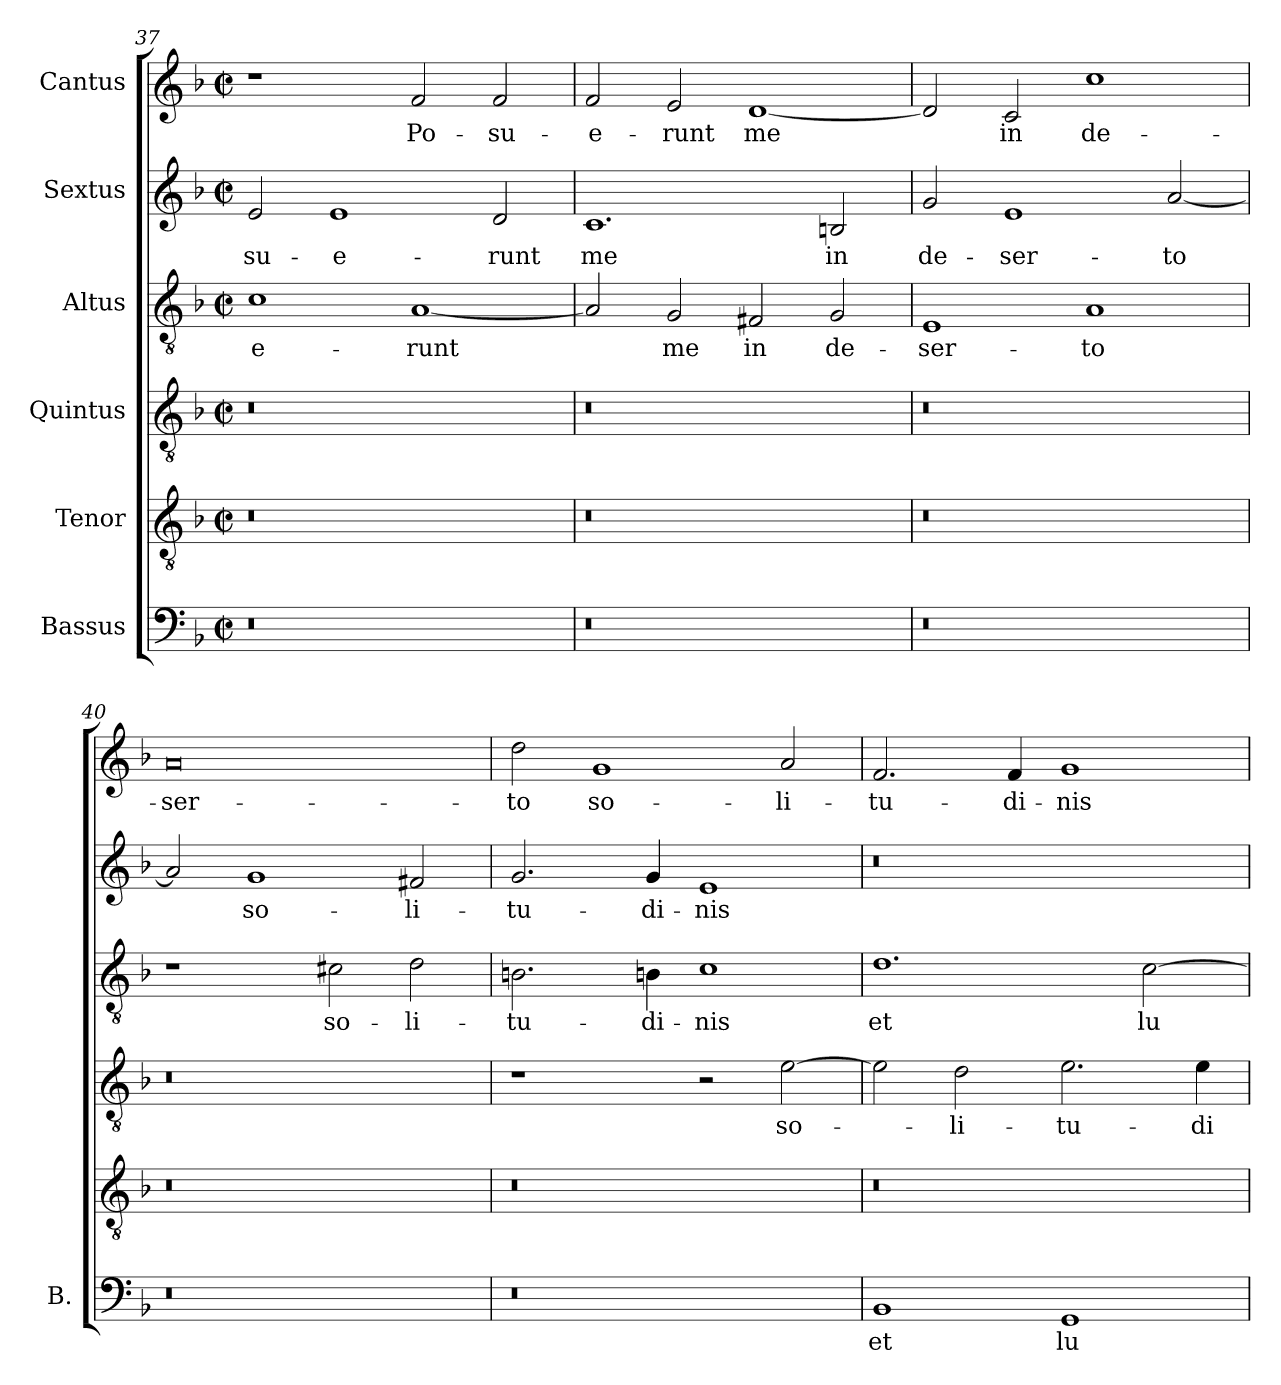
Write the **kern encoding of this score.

**kern	**text	**kern	**kern	**text	**kern	**text	**kern	**text	**kern	**text
*part6	*part6	*part5	*part4	*part4	*part3	*part3	*part2	*part2	*part1	*part1
*staff6	*staff6	*staff5	*staff4	*staff4	*staff3	*staff3	*staff2	*staff2	*staff1	*staff1
*I"Bassus	*	*I"Tenor	*I"Quintus	*	*I"Altus	*	*I"Sextus	*	*I"Cantus	*
*I'B.	*	*	*	*	*	*	*	*	*	*
*clefF4	*	*clefGv2	*clefGv2	*	*clefGv2	*	*clefG2	*	*clefG2	*
*k[b-]	*	*k[b-]	*k[b-]	*	*k[b-]	*	*k[b-]	*	*k[b-]	*
*F:	*	*F:	*F:	*	*F:	*	*F:	*	*F:	*
*M2/2	*	*M2/2	*M2/2	*	*M2/2	*	*M2/2	*	*M2/2	*
*met(c|)	*	*met(c|)	*met(c|)	*	*met(c|)	*	*met(c|)	*	*met(c|)	*
=37	=37	=37	=37	=37	=37	=37	=37	=37	=37	=37
!LO:N:vis=0	!	!LO:N:vis=0	!LO:N:vis=0	!	!	!	!	!	!	!
1r	.	1r	1r	.	1c\	-e-	2e/	-su-	1r	.
.	.	.	.	.	.	.	1e/	-e-	.	.
1ryy	.	1ryy	1ryy	.	[1A/	-runt	.	.	2f/	Po-
.	.	.	.	.	.	.	2d/	-runt	2f/	-su-
=38	=38	=38	=38	=38	=38	=38	=38	=38	=38	=38
!LO:N:vis=0	!	!LO:N:vis=0	!LO:N:vis=0	!	!	!	!	!	!	!
1r	.	1r	1r	.	2A/]	.	1.c/	me	2f/	-e-
.	.	.	.	.	2G/	me	.	.	2e/	-runt
1ryy	.	1ryy	1ryy	.	2F#X/	in	.	.	[1d/	me
.	.	.	.	.	2G/	de-	2Bn/	in	.	.
=39	=39	=39	=39	=39	=39	=39	=39	=39	=39	=39
!LO:N:vis=0	!	!LO:N:vis=0	!LO:N:vis=0	!	!	!	!	!	!	!
1r	.	1r	1r	.	1E/	-ser-	2g/	de-	2d/]	.
.	.	.	.	.	.	.	1e/	-ser-	2c/	in
1ryy	.	1ryy	1ryy	.	1A/	-to	.	.	1cc\	de-
.	.	.	.	.	.	.	[2a/	-to	.	.
=40	=40	=40	=40	=40	=40	=40	=40	=40	=40	=40
!LO:N:vis=0	!	!LO:N:vis=0	!LO:N:vis=0	!	!	!	!	!	!	!
1r	.	1r	1r	.	1r	.	2a/]	.	0a/	-ser-
.	.	.	.	.	.	.	1g/	so-	.	.
1ryy	.	1ryy	1ryy	.	2c#X\	so-	.	.	.	.
.	.	.	.	.	2d\	-li-	2f#X/	-li-	.	.
=41	=41	=41	=41	=41	=41	=41	=41	=41	=41	=41
!LO:N:vis=0	!	!LO:N:vis=0	!	!	!	!	!	!	!	!
1r	.	1r	1r	.	2.Bn\	-tu-	2.g/	-tu-	2dd\	-to
.	.	.	.	.	.	.	.	.	1g/	so-
.	.	.	.	.	4Bn\	-di-	4g/	-di-	.	.
1ryy	.	1ryy	2r	.	1c\	-nis	1e/	-nis	.	.
.	.	.	[2e\	so-	.	.	.	.	2a/	-li-
=42	=42	=42	=42	=42	=42	=42	=42	=42	=42	=42
!	!	!LO:N:vis=0	!	!	!	!	!LO:N:vis=0	!	!	!
1BB-/	et	1r	2e\]	.	1.d\	et	1r	.	2.f/	-tu-
.	.	.	2d\	-li-	.	.	.	.	.	.
.	.	.	.	.	.	.	.	.	4f/	-di-
1GG/	lu-	1ryy	2.e\	-tu-	.	.	1ryy	.	1g/	-nis
.	.	.	.	.	[2c\	lu-	.	.	.	.
.	.	.	4e\	-di-	.	.	.	.	.	.
=	=	=	=	=	=	=	=	=	=	=
*-	*-	*-	*-	*-	*-	*-	*-	*-	*-	*-
